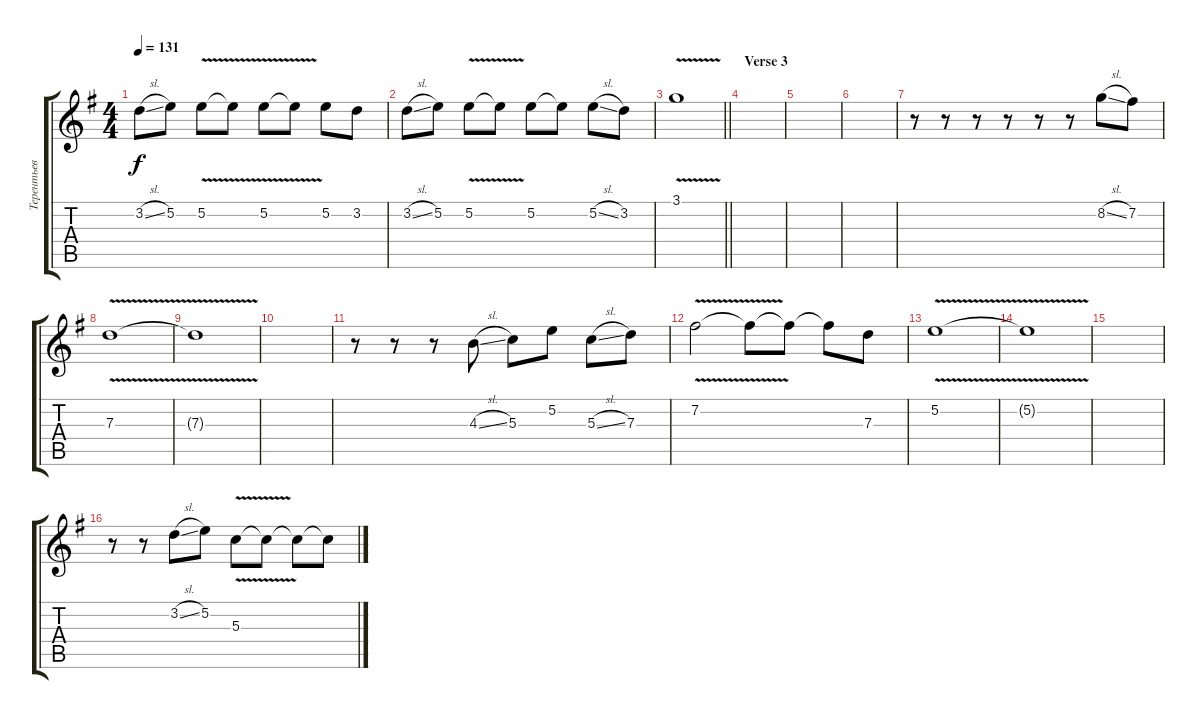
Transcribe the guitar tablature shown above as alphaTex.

\track ("Терентьев" "Терентьев") {instrument distortionguitar}
\staff {score tabs}
\tuning (E4 B3 G3 D3 A2 E2) {hide}
\ts (4 4)
\tempo 131
\clef g2
\ks g
3.2{sl}.8{dy f} 5.2.8 5.2{v}.8 5.2{t}.8 5.2{v}.8 5.2{t}.8 5.2.8 3.2.8 |
3.2{sl}.8 5.2.8 5.2{v}.8 5.2{t}.8 5.2.8 5.2{t}.8 5.2{sl}.8 3.2.8 |
\barLineRight lightlight
3.1{v}.1 |
\section ("" "Verse 3")
|
|
|
r.8 r.8 r.8 r.8 r.8 r.8 8.2{sl}.8 7.2.8 |
7.3{v}.1 |
7.3{t}.1 |
|
r.8 r.8 r.8 4.3{sl}.8 5.3.8 5.2.8 5.3{sl}.8 7.3.8 |
7.2{v}.2 7.2{t}.8 7.2{t}.8 7.2{t}.8 7.3.8 |
5.2{v}.1 |
5.2{t}.1 |
|
r.8 r.8 3.2{sl}.8 5.2.8 5.3{v}.8 5.3{t}.8 5.3{t}.8 5.3{t}.8
